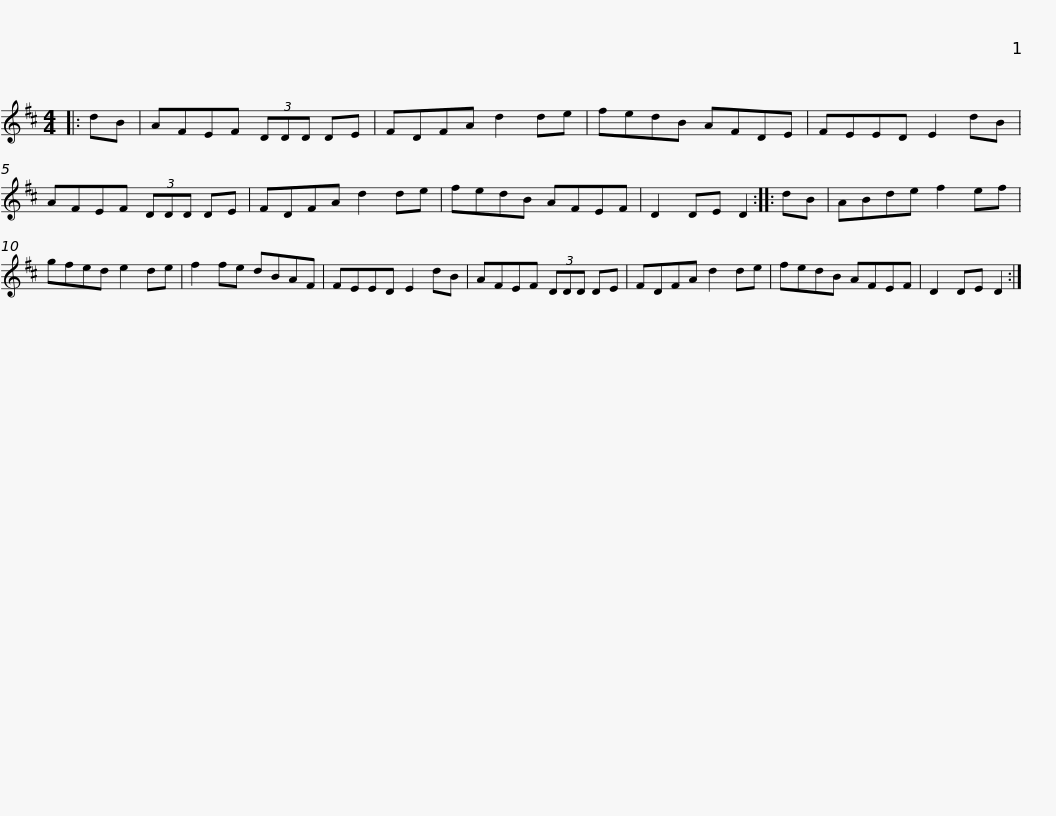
X:1
L:1/8
M:4/4
I:linebreak $
K:D
V:1 treble
V:1
|: dB | AFEF (3DDD DE | FDFA d2 de | fedB AFDE | FEED E2 dB | %5
 AFEF (3DDD DE |$ FDFA d2 de | fedB AFEF | D2 DE D2 :: dB | %10
 ABde f2 ef | gfed e2 de | f2 fe dBAF |$ FEED E2 dB | AFEF (3DDD DE | %15
 FDFA d2 de | fedB AFEF | D2 DE D2 :| %18
